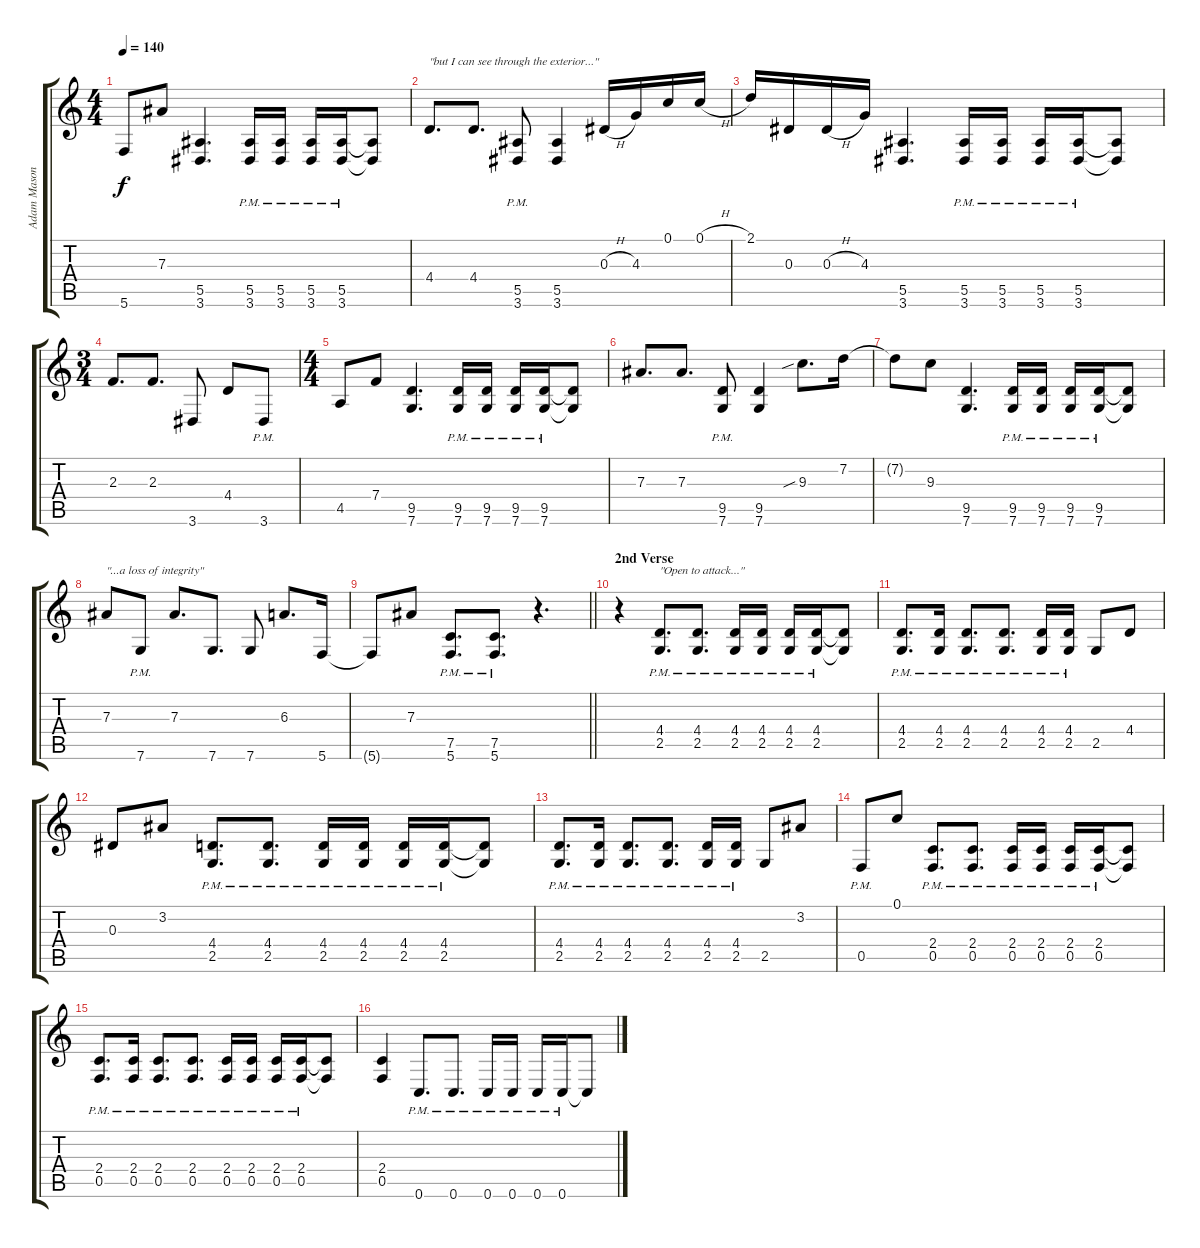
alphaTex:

\track ("Adam Mason (Rythm Guitar)" "Adam Mason") {instrument distortionguitar}
\staff {score tabs}
\tuning (C4 G3 Eb3 Bb2 F2 C2) {hide}
\ts (4 4)
\tempo 140
\clef g2
\ks c
5.6{t}.8{dy f} 7.3.8 (5.5 3.6).4{d} (5.5{pm} 3.6{pm}).16 (5.5{pm} 3.6{pm}).16 (5.5{pm} 3.6{pm}).16 (5.5{pm} 3.6{pm}).16 (5.5{t} 3.6{t}).8 |
4.4.8{d txt "\"but I can see through the exterior...\""} 4.4.8{d} (5.5{pm} 3.6{pm}).8 (5.5 3.6).4 0.3{h}.16 4.3.16 0.1.16 0.1{h}.16 |
2.1.16 0.3.16 0.3{h}.16 4.3.16 (5.5 3.6).4{d} (5.5{pm} 3.6{pm}).16 (5.5{pm} 3.6{pm}).16 (5.5{pm} 3.6{pm}).16 (5.5{pm} 3.6{pm}).16 (5.5{t} 3.6{t}).8 |
\ts (3 4)
2.3.8{d} 2.3.8{d} 3.6.8 4.4.8 3.6{pm}.8 |
\ts (4 4)
4.5.8 7.4.8 (9.5 7.6).4{d} (9.5{pm} 7.6{pm}).16 (9.5{pm} 7.6{pm}).16 (9.5{pm} 7.6{pm}).16 (9.5{pm} 7.6{pm}).16 (9.5{t} 7.6{t}).8 |
7.3.8{d} 7.3.8{d} (9.5{pm} 7.6{pm}).8 (9.5 7.6).4 9.3{sib}.8{d} 7.2.16 |
7.2{t}.8 9.3.8 (9.5 7.6).4{d} (9.5{pm} 7.6{pm}).16 (9.5{pm} 7.6{pm}).16 (9.5{pm} 7.6{pm}).16 (9.5{pm} 7.6{pm}).16 (9.5{t} 7.6{t}).8 |
7.3.8{txt "\"...a loss of integrity\""} 7.6{pm}.8 7.3.8{d} 7.6.8{d} 7.6.8 6.3.8{d} 5.6.16 |
\barLineRight lightlight
5.6{t}.8 7.3.8 (7.5{pm} 5.6{pm}).8{d} (7.5{pm} 5.6{pm}).8{d} r.4{d} |
\section ("" "2nd Verse")
r.4 (4.4{pm} 2.5{pm}).8{d txt "\"Open to attack...\""} (4.4{pm} 2.5{pm}).8{d} (4.4{pm} 2.5{pm}).16 (4.4{pm} 2.5{pm}).16 (4.4{pm} 2.5{pm}).16 (4.4{pm} 2.5{pm}).16 (4.4{t} 2.5{t}).8 |
(4.4{pm} 2.5{pm}).8{d} (4.4{pm} 2.5{pm}).16 (4.4{pm} 2.5{pm}).8{d} (4.4{pm} 2.5{pm}).8{d} (4.4{pm} 2.5{pm}).16 (4.4{pm} 2.5{pm}).16 2.5.8 4.4.8 |
0.3.8 3.2.8 (4.4{pm} 2.5{pm}).8{d} (4.4{pm} 2.5{pm}).8{d} (4.4{pm} 2.5{pm}).16 (4.4{pm} 2.5{pm}).16 (4.4{pm} 2.5{pm}).16 (4.4{pm} 2.5{pm}).16 (4.4{t} 2.5{t}).8 |
(4.4{pm} 2.5{pm}).8{d} (4.4{pm} 2.5{pm}).16 (4.4{pm} 2.5{pm}).8{d} (4.4{pm} 2.5{pm}).8{d} (4.4{pm} 2.5{pm}).16 (4.4{pm} 2.5{pm}).16 2.5.8 3.2.8 |
0.5{pm}.8 0.1.8 (2.4{pm} 0.5{pm}).8{d} (2.4{pm} 0.5{pm}).8{d} (2.4{pm} 0.5{pm}).16 (2.4{pm} 0.5{pm}).16 (2.4{pm} 0.5{pm}).16 (2.4{pm} 0.5{pm}).16 (2.4{t} 0.5{t}).8 |
(2.4{pm} 0.5{pm}).8{d} (2.4{pm} 0.5{pm}).16 (2.4{pm} 0.5{pm}).8{d} (2.4{pm} 0.5{pm}).8{d} (2.4{pm} 0.5{pm}).16 (2.4{pm} 0.5{pm}).16 (2.4{pm} 0.5{pm}).16 (2.4{pm} 0.5{pm}).16 (2.4{t} 0.5{t}).8 |
(2.4 0.5).4 0.6{pm}.8{d} 0.6{pm}.8{d} 0.6{pm}.16 0.6{pm}.16 0.6{pm}.16 0.6{pm}.16 0.6{t}.8
